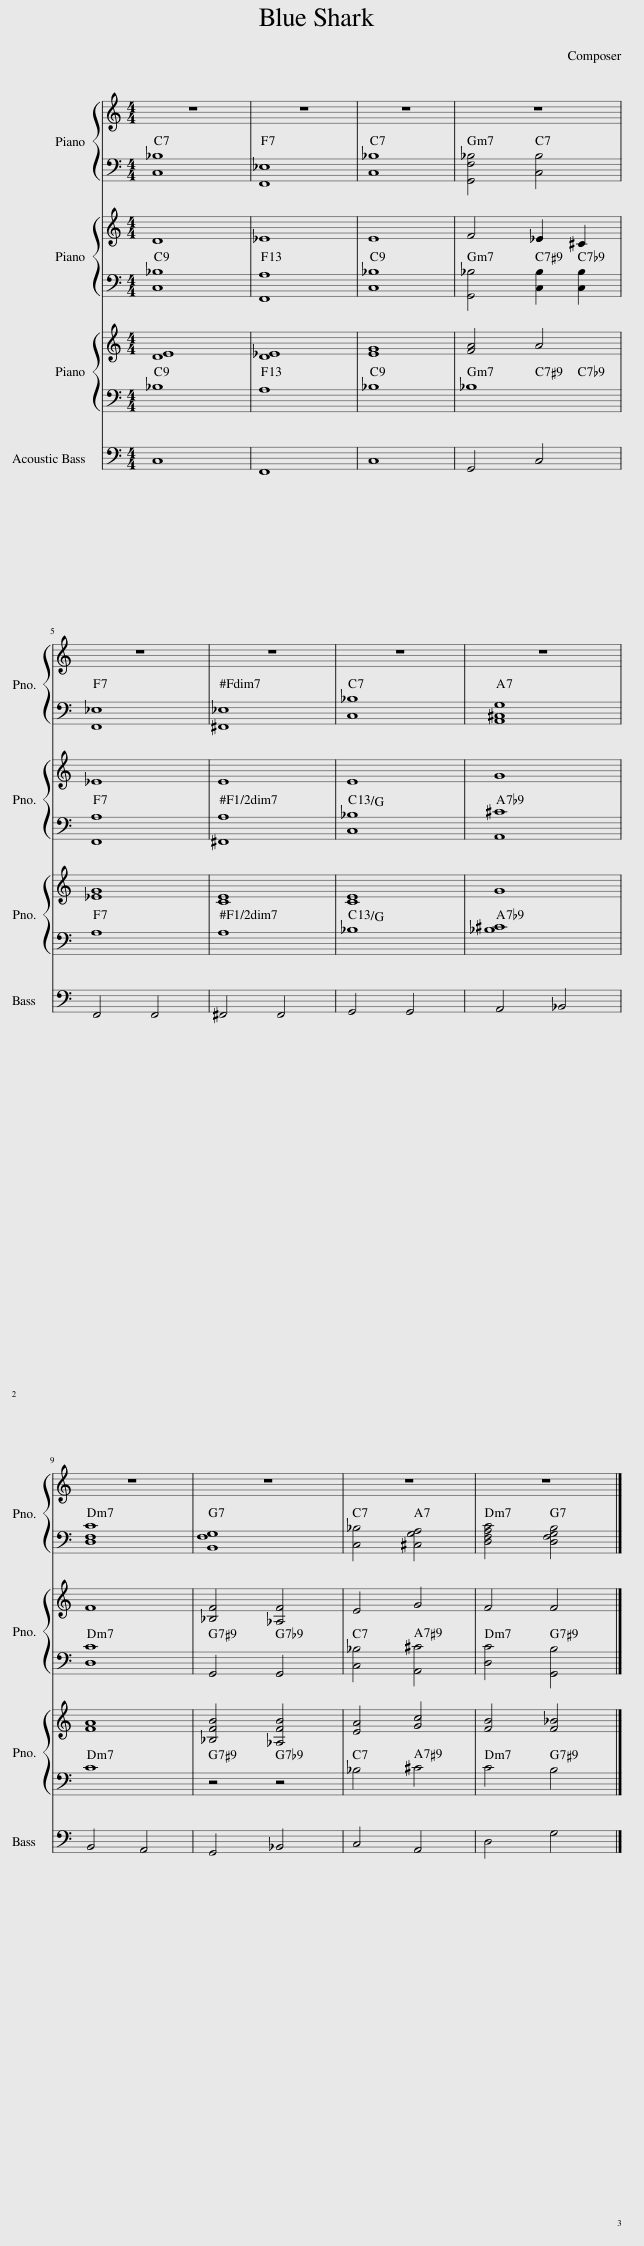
X:1
%%score 1 { 2 | 3 } { 4 | 5 } 6
L:1/8
M:4/4
I:linebreak $
K:C
V:1 bass
V:2 treble
V:3 bass
V:4 treble
V:5 bass
V:6 bass transpose=-12
V:1
 [C,_B,]8 | [F,,_E,]8 | [C,_B,]8 | [G,,F,_B,]4 [C,B,]4 |$ [F,,_E,]8 | %5
 [^F,,_E,]8 | [C,_B,]8 | [A,,^C,G,]8 |$ [D,F,C]8 | [B,,F,G,]8 | %10
 [C,_B,]4 [^C,G,A,]4 | [D,F,A,C]4 [D,F,G,B,]4 |] %12
V:2
 D8 | _E8 | E8 | F4 _E2 ^C2 |$ _E8 | %5
 E8 | E8 | G8 |$ F8 | [_B,F]4 [_A,F]4 | %10
 E4 G4 | F4 F4 |] %12
V:3
 [C,_B,]8 | [F,,A,]8 | [C,_B,]8 | [G,,_B,]4 [C,B,]2 [C,B,]2 |$ [F,,A,]8 | %5
 [^F,,A,]8 | [C,_B,]8 | [A,,^C]8 |$ [D,C]8 | G,,4 G,,4 | %10
 [C,_B,]4 [A,,^C]4 | [D,C]4 [G,,B,]4 |] %12
V:4
 [DE]8 | [D_E]8 | [EG]8 | [FA]4 A4 |$ [_EG]8 | %5
 [CE]8 | [CE]8 | G8 |$ [FA]8 | [_B,FB]4 [_A,FB]4 | %10
 [EA]4 [Gc]4 | [FB]4 [F_B]4 |] %12
V:5
 _B,8 | A,8 | _B,8 | _B,8 |$ A,8 | %5
 A,8 | _B,8 | [_B,^C]8 |$ C8 | z4 z4 | %10
 _B,4 ^C4 | C4 B,4 |] %12
V:6
 C,8 | F,,8 | C,8 | G,,4 C,4 |$ F,,4 F,,4 | %5
 ^F,,4 F,,4 | G,,4 G,,4 | A,,4 _B,,4 |$ B,,4 A,,4 | G,,4 _B,,4 | %10
 C,4 A,,4 | D,4 G,4 |] %12
